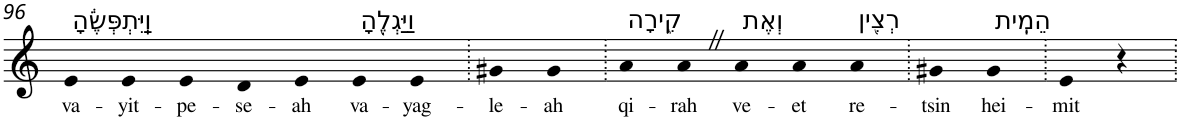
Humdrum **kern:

**kern	**text
*part1	*part1
*staff1	*staff1
*I"Piano	*
*I'Pno	*
!!LO:PB:g=z
*clefG2	*
*k[]	*
=96	=96
!LO:TX:a:t=וַֽיִּתְפְּשֶׂ֔הָ	!
!	!LO:LY:b
4e	va-
!	!LO:LY:b
4e	-yit-
!	!LO:LY:b
4e	-pe-
!	!LO:LY:b
4d	-se-
!	!LO:LY:b
4e	-ah
!LO:TX:a:t=וַיַּגְלֶ֖הָ	!
!	!LO:LY:b
4e	va-
!	!LO:LY:b
4e	-yag-
=97.	=97.
!	!LO:LY:b
4g#X	-le-
!	!LO:LY:b
4g#	-ah
=98.	=98.
!LO:TX:a:t=קִ֑ירָה	!
!	!LO:LY:b
4a	qi-
!	!LO:LY:b
4aZ	-rah
!LO:TX:a:t=וְאֶת	!
!	!LO:LY:b
4a	ve-
!	!LO:LY:b
4a	-et
!LO:TX:a:t=רְצִ֖ין	!
!	!LO:LY:b
4a	re-
=99.	=99.
!	!LO:LY:b
4g#X	-tsin
!LO:TX:a:t=הֵמִֽית	!
!	!LO:LY:b
4g#	hei-
=100.	=100.
!	!LO:LY:b
4e	-mit
4r	.
=.	=.
*-	*-
